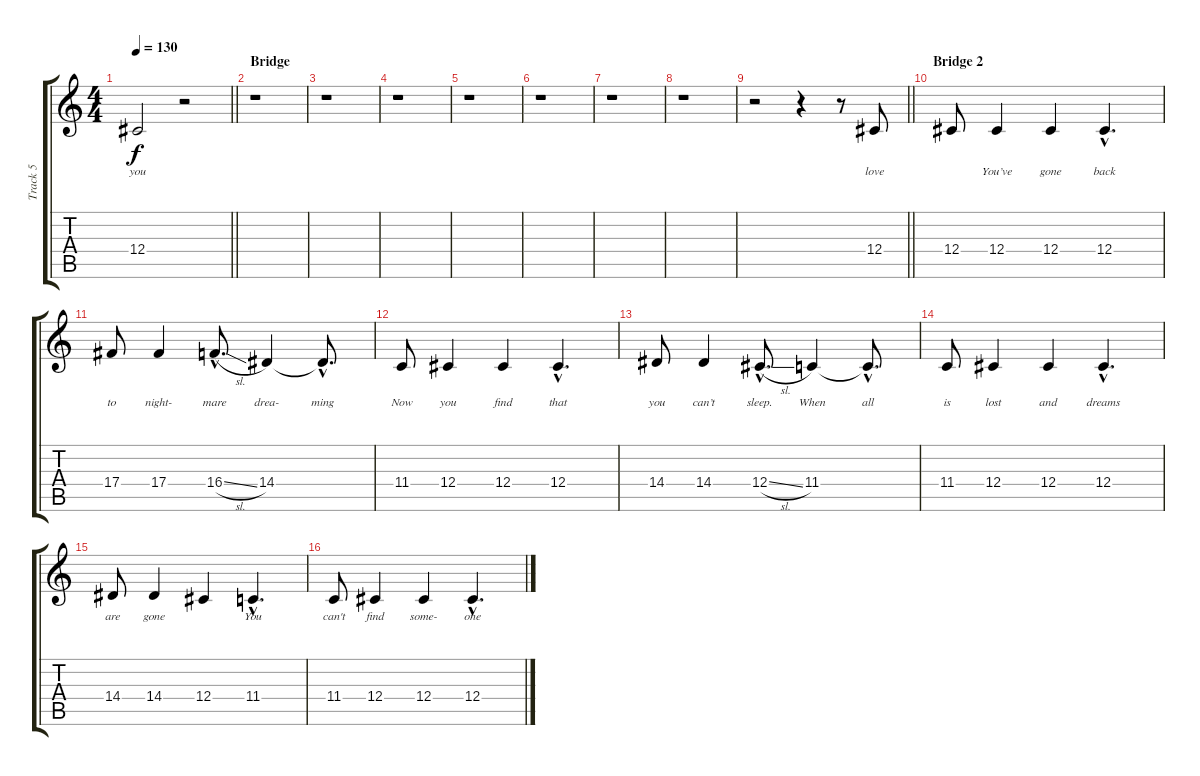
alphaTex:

\track ("Track 5" "Track 5") {instrument clarinet}
\staff {score tabs}
\tuning (Eb4 Bb3 Gb3 Db3 Ab2 Db2) {hide}
\ts (4 4)
\tempo 130
\clef g2
\barLineRight lightlight
\ks c
12.4.2{lyrics (0 "you") lyrics (1 "") lyrics (2 "") lyrics (3 "") lyrics (4 "") dy f} r.2 |
\section ("" "Bridge")
r.1 |
r.1 |
r.1 |
r.1 |
r.1 |
r.1 |
r.1 |
\barLineRight lightlight
r.2 r.4 r.8 12.4.8{lyrics (0 "love") lyrics (1 "") lyrics (2 "") lyrics (3 "") lyrics (4 "") volume 16} |
\section ("" "Bridge 2")
12.4.8{lyrics (0 "") lyrics (1 "") lyrics (2 "") lyrics (3 "") lyrics (4 "")} 12.4.4{lyrics (0 "You’ve") lyrics (1 "") lyrics (2 "") lyrics (3 "") lyrics (4 "")} 12.4.4{lyrics (0 "gone") lyrics (1 "") lyrics (2 "") lyrics (3 "") lyrics (4 "")} 12.4{hac}.4{d lyrics (0 "back") lyrics (1 "") lyrics (2 "") lyrics (3 "") lyrics (4 "")} |
17.4.8{lyrics (0 "to") lyrics (1 "") lyrics (2 "") lyrics (3 "") lyrics (4 "")} 17.4.4{lyrics (0 "night-") lyrics (1 "") lyrics (2 "") lyrics (3 "") lyrics (4 "")} 16.4{sl hac}.8{d lyrics (0 "mare") lyrics (1 "") lyrics (2 "") lyrics (3 "") lyrics (4 "")} 14.4.4{lyrics (0 "drea-") lyrics (1 "") lyrics (2 "") lyrics (3 "") lyrics (4 "")} 14.4{hac t}.8{d lyrics (0 "ming") lyrics (1 "") lyrics (2 "") lyrics (3 "") lyrics (4 "")} |
11.4.8{lyrics (0 "Now") lyrics (1 "") lyrics (2 "") lyrics (3 "") lyrics (4 "")} 12.4.4{lyrics (0 "you") lyrics (1 "") lyrics (2 "") lyrics (3 "") lyrics (4 "")} 12.4.4{lyrics (0 "find") lyrics (1 "") lyrics (2 "") lyrics (3 "") lyrics (4 "")} 12.4{hac}.4{d lyrics (0 "that") lyrics (1 "") lyrics (2 "") lyrics (3 "") lyrics (4 "")} |
14.4.8{lyrics (0 "you") lyrics (1 "") lyrics (2 "") lyrics (3 "") lyrics (4 "")} 14.4.4{lyrics (0 "can’t") lyrics (1 "") lyrics (2 "") lyrics (3 "") lyrics (4 "")} 12.4{sl hac}.8{d lyrics (0 "sleep.") lyrics (1 "") lyrics (2 "") lyrics (3 "") lyrics (4 "")} 11.4.4{lyrics (0 "When") lyrics (1 "") lyrics (2 "") lyrics (3 "") lyrics (4 "")} 11.4{hac t}.8{d lyrics (0 "all") lyrics (1 "") lyrics (2 "") lyrics (3 "") lyrics (4 "")} |
11.4.8{lyrics (0 "is") lyrics (1 "") lyrics (2 "") lyrics (3 "") lyrics (4 "")} 12.4.4{lyrics (0 "lost") lyrics (1 "") lyrics (2 "") lyrics (3 "") lyrics (4 "")} 12.4.4{lyrics (0 "and") lyrics (1 "") lyrics (2 "") lyrics (3 "") lyrics (4 "")} 12.4{hac}.4{d lyrics (0 "dreams") lyrics (1 "") lyrics (2 "") lyrics (3 "") lyrics (4 "")} |
14.4.8{lyrics (0 "are") lyrics (1 "") lyrics (2 "") lyrics (3 "") lyrics (4 "")} 14.4.4{lyrics (0 "gone") lyrics (1 "") lyrics (2 "") lyrics (3 "") lyrics (4 "")} 12.4.4{lyrics (0 "") lyrics (1 "") lyrics (2 "") lyrics (3 "") lyrics (4 "")} 11.4{hac}.4{d lyrics (0 "You") lyrics (1 "") lyrics (2 "") lyrics (3 "") lyrics (4 "")} |
11.4.8{lyrics (0 "can't") lyrics (1 "") lyrics (2 "") lyrics (3 "") lyrics (4 "")} 12.4.4{lyrics (0 "find") lyrics (1 "") lyrics (2 "") lyrics (3 "") lyrics (4 "")} 12.4.4{lyrics (0 "some-") lyrics (1 "") lyrics (2 "") lyrics (3 "") lyrics (4 "")} 12.4{hac}.4{d lyrics (0 "one") lyrics (1 "") lyrics (2 "") lyrics (3 "") lyrics (4 "")}
